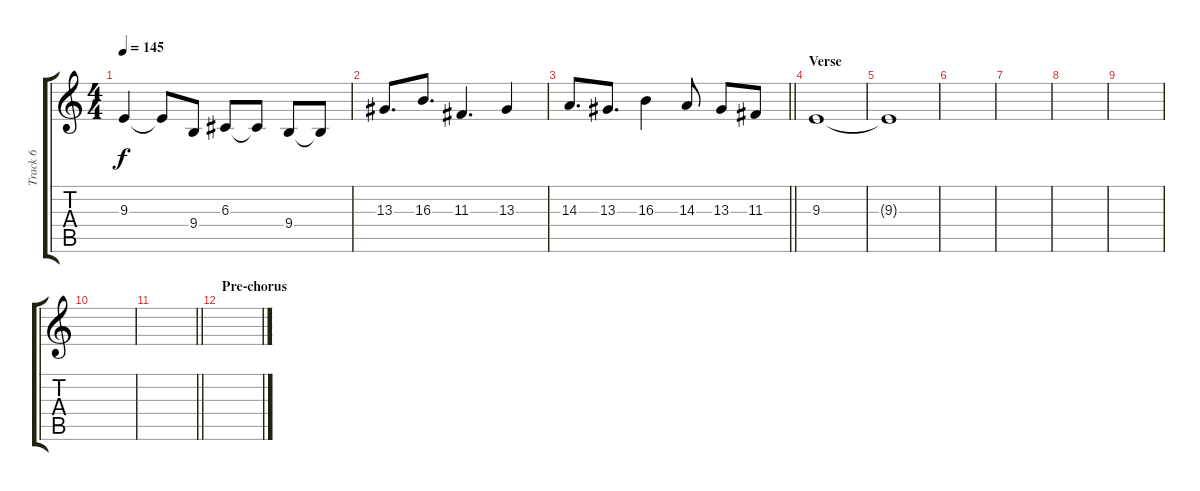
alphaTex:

\track ("Track 6" "Track 6") {instrument lead2sawtooth}
\staff {score tabs}
\tuning (E4 B3 G3 D3 A2 E2) {hide}
\ts (4 4)
\tempo 145
\clef g2
\ks c
9.3.4{dy f} 9.3{t}.8 9.4.8 6.3.8 6.3{t}.8 9.4.8 9.4{t}.8 |
13.3.8{d} 16.3.8{d} 11.3.4{d} 13.3.4 |
\barLineRight lightlight
14.3.8{d} 13.3.8{d} 16.3.4 14.3.8 13.3.8 11.3.8 |
\section ("" "Verse")
9.3.1 |
9.3{t}.1 |
|
|
|
|
|
\barLineRight lightlight
|
\section ("" "Pre-chorus")
